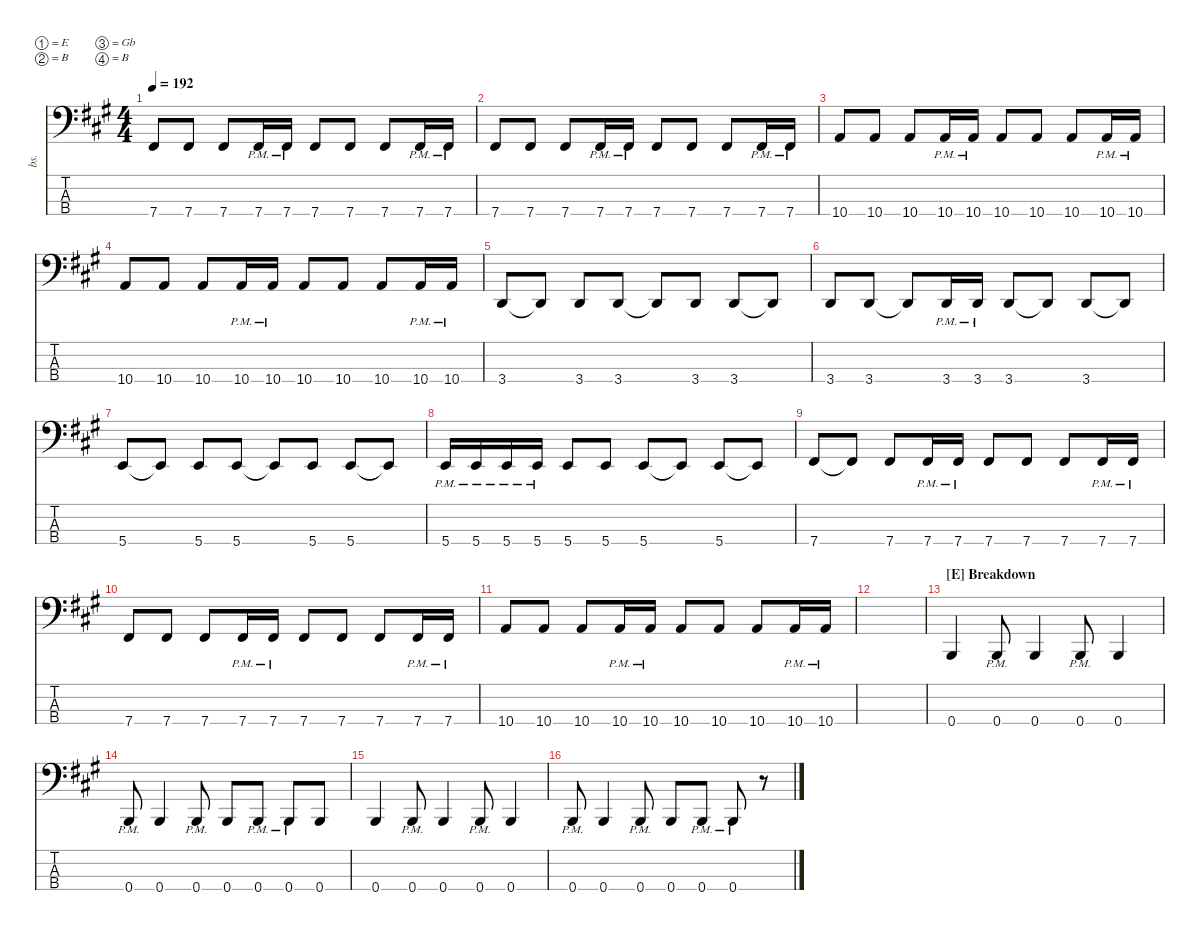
\defaultSystemsLayout 4
\hideDynamics
\bracketExtendMode nobrackets
\otherSystemsTrackNameOrientation horizontal
\track ("Electric Bass" "bs.") {instrument electricbassfinger}
\staff {score tabs}
\tuning (E2 B1 Gb1 B0)
\ts (4 4)
\tempo 192
\clef f4
\ks a
7.4{acc #}.8{dy ff beam Up} 7.4{acc #}.8{beam Up} 7.4{acc #}.8{beam Up} 7.4{pm acc #}.16{beam Up} 7.4{pm acc #}.16{beam Up} 7.4{acc #}.8{beam Up} 7.4{acc #}.8{beam Up} 7.4{acc #}.8{beam Up} 7.4{pm acc #}.16{beam Up} 7.4{pm acc #}.16{beam Up} |
7.4{acc #}.8{beam Up} 7.4{acc #}.8{beam Up} 7.4{acc #}.8{beam Up} 7.4{pm acc #}.16{beam Up} 7.4{pm acc #}.16{beam Up} 7.4{acc #}.8{beam Up} 7.4{acc #}.8{beam Up} 7.4{acc #}.8{beam Up} 7.4{pm acc #}.16{beam Up} 7.4{pm acc #}.16{beam Up} |
10.4{acc forcenatural}.8{beam Up} 10.4{acc forcenatural}.8{beam Up} 10.4{acc forcenatural}.8{beam Up} 10.4{pm acc forcenatural}.16{beam Up} 10.4{pm acc forcenatural}.16{beam Up} 10.4{acc forcenatural}.8{beam Up} 10.4{acc forcenatural}.8{beam Up} 10.4{acc forcenatural}.8{beam Up} 10.4{pm acc forcenatural}.16{beam Up} 10.4{pm acc forcenatural}.16{beam Up} |
10.4{acc forcenatural}.8{beam Up} 10.4{acc forcenatural}.8{beam Up} 10.4{acc forcenatural}.8{beam Up} 10.4{pm acc forcenatural}.16{beam Up} 10.4{pm acc forcenatural}.16{beam Up} 10.4{acc forcenatural}.8{beam Up} 10.4{acc forcenatural}.8{beam Up} 10.4{acc forcenatural}.8{beam Up} 10.4{pm acc forcenatural}.16{beam Up} 10.4{pm acc forcenatural}.16{beam Up} |
3.4{acc forcenatural}.8{beam Up} 3.4{t acc forcenatural}.8{beam Up} 3.4{acc forcenatural}.8{beam Up} 3.4{acc forcenatural}.8{beam Up} 3.4{t acc forcenatural}.8{beam Up} 3.4{acc forcenatural}.8{beam Up} 3.4{acc forcenatural}.8{beam Up} 3.4{t acc forcenatural}.8{beam Up} |
3.4{acc forcenatural}.8{beam Up} 3.4{acc forcenatural}.8{beam Up} 3.4{t acc forcenatural}.8{beam Up} 3.4{pm acc forcenatural}.16{beam Up} 3.4{pm acc forcenatural}.16{beam Up} 3.4{acc forcenatural}.8{beam Up} 3.4{t acc forcenatural}.8{beam Up} 3.4{acc forcenatural}.8{beam Up} 3.4{t acc forcenatural}.8{beam Up} |
5.4{acc forcenatural}.8{beam Up} 5.4{t acc forcenatural}.8{beam Up} 5.4{acc forcenatural}.8{beam Up} 5.4{acc forcenatural}.8{beam Up} 5.4{t acc forcenatural}.8{beam Up} 5.4{acc forcenatural}.8{beam Up} 5.4{acc forcenatural}.8{beam Up} 5.4{t acc forcenatural}.8{beam Up} |
5.4{pm acc forcenatural}.16{beam Up} 5.4{pm acc forcenatural}.16{beam Up} 5.4{pm acc forcenatural}.16{beam Up} 5.4{pm acc forcenatural}.16{beam Up} 5.4{acc forcenatural}.8{beam Up} 5.4{acc forcenatural}.8{beam Up} 5.4{acc forcenatural}.8{beam Up} 5.4{t acc forcenatural}.8{beam Up} 5.4{acc forcenatural}.8{beam Up} 5.4{t acc forcenatural}.8{beam Up} |
7.4{acc #}.8{beam Up} 7.4{t acc #}.8{beam Up} 7.4{acc #}.8{beam Up} 7.4{pm acc #}.16{beam Up} 7.4{pm acc #}.16{beam Up} 7.4{acc #}.8{beam Up} 7.4{acc #}.8{beam Up} 7.4{acc #}.8{beam Up} 7.4{pm acc #}.16{beam Up} 7.4{pm acc #}.16{beam Up} |
7.4{acc #}.8{beam Up} 7.4{acc #}.8{beam Up} 7.4{acc #}.8{beam Up} 7.4{pm acc #}.16{beam Up} 7.4{pm acc #}.16{beam Up} 7.4{acc #}.8{beam Up} 7.4{acc #}.8{beam Up} 7.4{acc #}.8{beam Up} 7.4{pm acc #}.16{beam Up} 7.4{pm acc #}.16{beam Up} |
10.4{acc forcenatural}.8{beam Up} 10.4{acc forcenatural}.8{beam Up} 10.4{acc forcenatural}.8{beam Up} 10.4{pm acc forcenatural}.16{beam Up} 10.4{pm acc forcenatural}.16{beam Up} 10.4{acc forcenatural}.8{beam Up} 10.4{acc forcenatural}.8{beam Up} 10.4{acc forcenatural}.8{beam Up} 10.4{pm acc forcenatural}.16{beam Up} 10.4{pm acc forcenatural}.16{beam Up} |
|
\section ("E" "Breakdown")
0.4{acc forcenatural}.4{beam Up} 0.4{pm acc forcenatural}.8{beam Up} 0.4{acc forcenatural}.4{beam Up} 0.4{pm acc forcenatural}.8{beam Up} 0.4{acc forcenatural}.4{beam Up} |
0.4{pm acc forcenatural}.8{beam Up} 0.4{acc forcenatural}.4{beam Up} 0.4{pm acc forcenatural}.8{beam Up} 0.4{acc forcenatural}.8{beam Up} 0.4{pm acc forcenatural}.8{beam Up} 0.4{pm acc forcenatural}.8{beam Up} 0.4{acc forcenatural}.8{beam Up} |
0.4{acc forcenatural}.4{beam Up} 0.4{pm acc forcenatural}.8{beam Up} 0.4{acc forcenatural}.4{beam Up} 0.4{pm acc forcenatural}.8{beam Up} 0.4{acc forcenatural}.4{beam Up} |
0.4{pm acc forcenatural}.8{beam Up} 0.4{acc forcenatural}.4{beam Up} 0.4{pm acc forcenatural}.8{beam Up} 0.4{acc forcenatural}.8{beam Up} 0.4{pm acc forcenatural}.8{beam Up} 0.4{pm acc forcenatural}.8{beam Up} r.8{beam Up}
